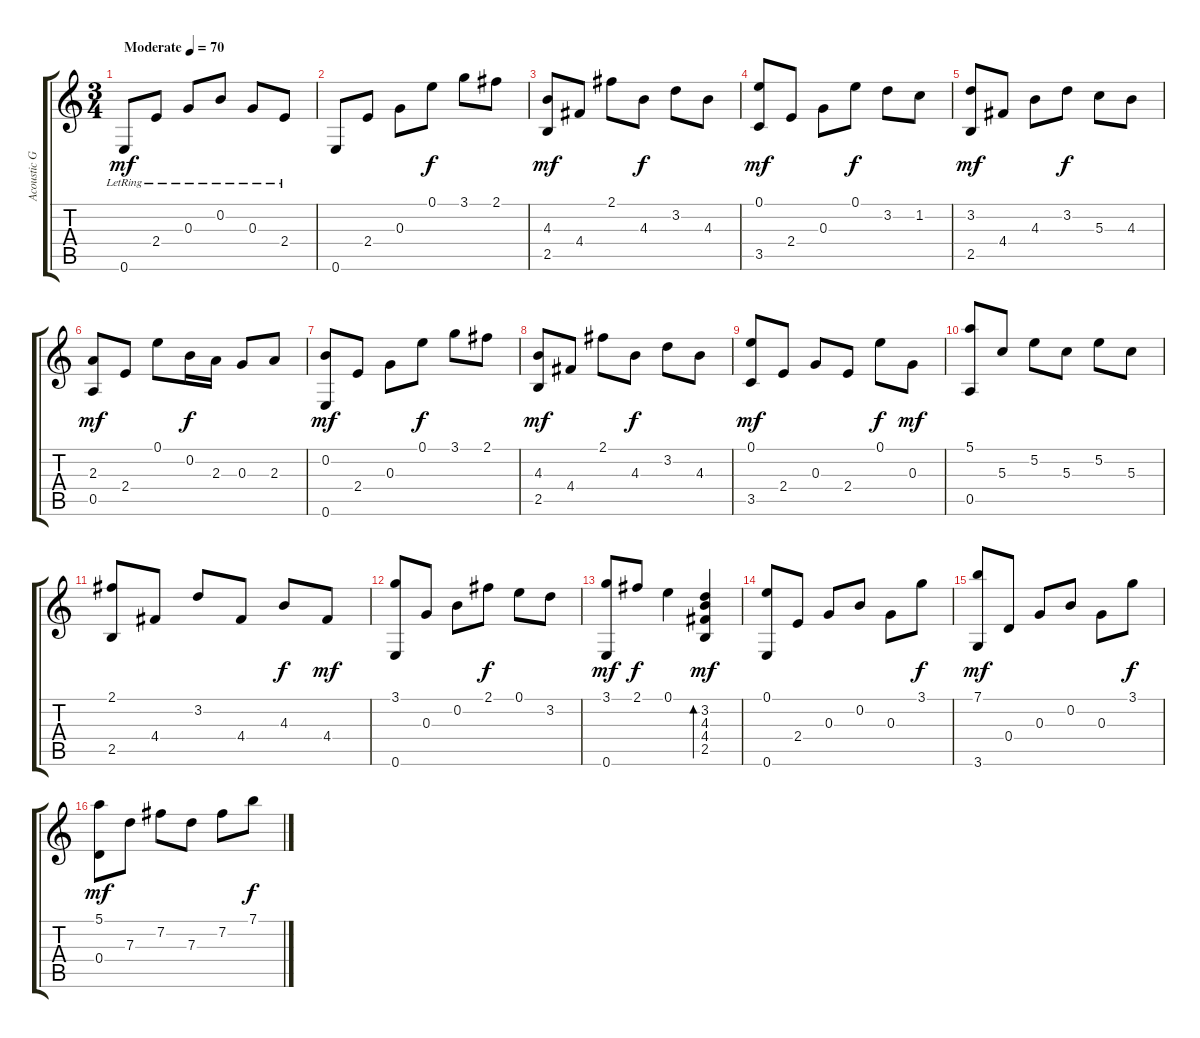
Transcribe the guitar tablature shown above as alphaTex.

\track ("Acoustic Guitar" "Acoustic G") {instrument acousticguitarnylon}
\staff {score tabs}
\tuning (E4 B3 G3 D3 A2 E2) {hide}
\ts (3 4)
\tempo (70 "Moderate")
\clef g2
\ks c
0.6{lr}.8{dy mf instrument acousticguitarnylon} 2.4{lr}.8 0.3{lr}.8 0.2{lr}.8 0.3{lr}.8 2.4{lr}.8 |
0.6.8 2.4.8 0.3.8 0.1.8{dy f} 3.1.8 2.1.8 |
(4.3 2.5).8{dy mf} 4.4.8 2.1.8 4.3.8{dy f} 3.2.8 4.3.8 |
(0.1 3.5).8{dy mf} 2.4.8 0.3.8 0.1.8{dy f} 3.2.8 1.2.8 |
(3.2 2.5).8{dy mf} 4.4.8 4.3.8 3.2.8{dy f} 5.3.8 4.3.8 |
(2.3 0.5).8{dy mf} 2.4.8 0.1.8 0.2.16{dy f} 2.3.16 0.3.8 2.3.8 |
(0.2 0.6).8{dy mf} 2.4.8 0.3.8 0.1.8{dy f} 3.1.8 2.1.8 |
(4.3 2.5).8{dy mf} 4.4.8 2.1.8 4.3.8{dy f} 3.2.8 4.3.8 |
(0.1 3.5).8{dy mf} 2.4.8 0.3.8 2.4.8 0.1.8{dy f} 0.3.8{dy mf} |
(5.1 0.5).8 5.3.8 5.2.8 5.3.8 5.2.8 5.3.8 |
(2.1 2.5).8 4.4.8 3.2.8 4.4.8 4.3.8{dy f} 4.4.8{dy mf} |
(3.1 0.6).8 0.3.8 0.2.8 2.1.8{dy f} 0.1.8 3.2.8 |
(3.1 0.6).8{dy mf} 2.1.8{dy f} 0.1.4 (3.2 4.3 4.4 2.5).4{bd 60 dy mf} |
(0.1 0.6).8 2.4.8 0.3.8 0.2.8 0.3.8 3.1.8{dy f} |
(7.1 3.6).8{dy mf} 0.4.8 0.3.8 0.2.8 0.3.8 3.1.8{dy f} |
(5.1 0.4).8{dy mf} 7.3.8 7.2.8 7.3.8 7.2.8 7.1.8{dy f}
